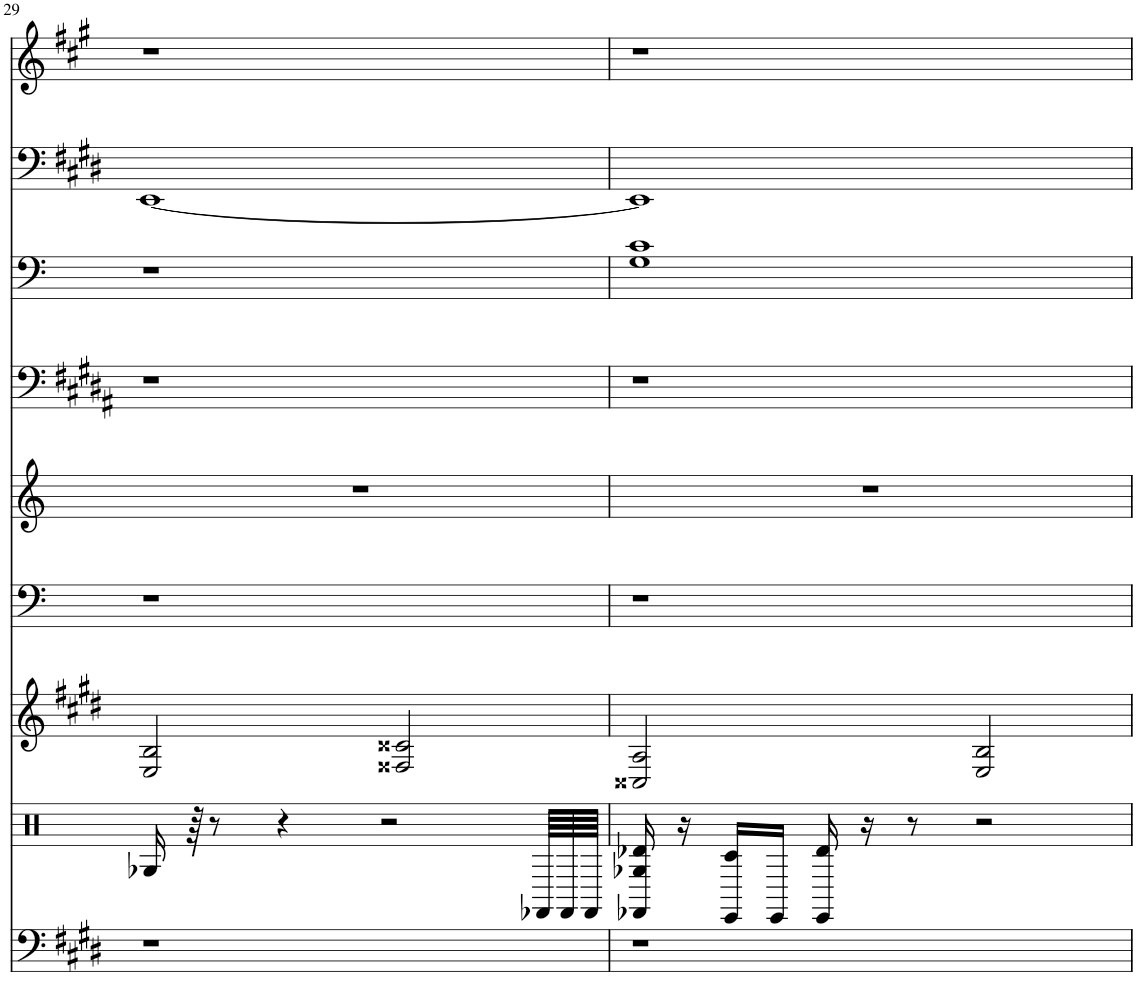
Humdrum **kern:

**kern	**kern	**kern	**kern	**kern	**kern	**kern	**kern	**kern
*part9	*part8	*part7	*part6	*part5	*part4	*part3	*part2	*part1
*staff9	*staff8	*staff7	*staff6	*staff5	*staff4	*staff3	*staff2	*staff1
*I"Track 9	*I"Track 8	*I"Track 7	*I"Track 7	*I"Track 6	*I"Track 5	*I"Track 3	*I"Track 2	*I"Track 1
!!LO:PB:g=z
*clefF4	*clefX	*clefG2	*clefF4	*clefG2	*clefF4	*clefF4	*clefF4	*clefG2
*	*	*	*	*Trd-7c-12	*Trd4c7	*	*	*
*k[f#c#g#d#]	*k[]	*k[f#c#g#d#]	*k[]	*k[]	*k[f#c#g#d#a#]	*k[]	*k[f#c#g#d#]	*k[f#c#g#]
*M4/4	*M4/4	*M4/4	*M4/4	*M4/4	*M4/4	*M4/4	*M4/4	*M4/4
=29	=29	=29	=29	=29	=29	=29	=29	=29
1r	16G-X/	2E/ 2B/	1r	1r	1r	1r	[1EE	1r
.	64r	.	.	.	.	.	.	.
.	8r	.	.	.	.	.	.	.
.	4r	.	.	.	.	.	.	.
.	2r	.	.	.	.	.	.	.
.	.	2F##X/ 2c##X/	.	.	.	.	.	.
.	64FF-X/LLLL	.	.	.	.	.	.	.
.	64FF/	.	.	.	.	.	.	.
.	64FF/JJJJ	.	.	.	.	.	.	.
=30	=30	=30	=30	=30	=30	=30	=30	=30
1r	16FF-X/ 16G-X/ 16d-X/	2C##X/ 2A/	1r	1r	1r	1G 1c	1EE]	1r
.	16r	.	.	.	.	.	.	.
.	16EE/ 16c/LL	.	.	.	.	.	.	.
.	16EE/JJ	.	.	.	.	.	.	.
.	16EE/ 16d/	.	.	.	.	.	.	.
.	16r	.	.	.	.	.	.	.
.	8r	.	.	.	.	.	.	.
.	2r	2E/ 2B/	.	.	.	.	.	.
=	=	=	=	=	=	=	=	=
*-	*-	*-	*-	*-	*-	*-	*-	*-
